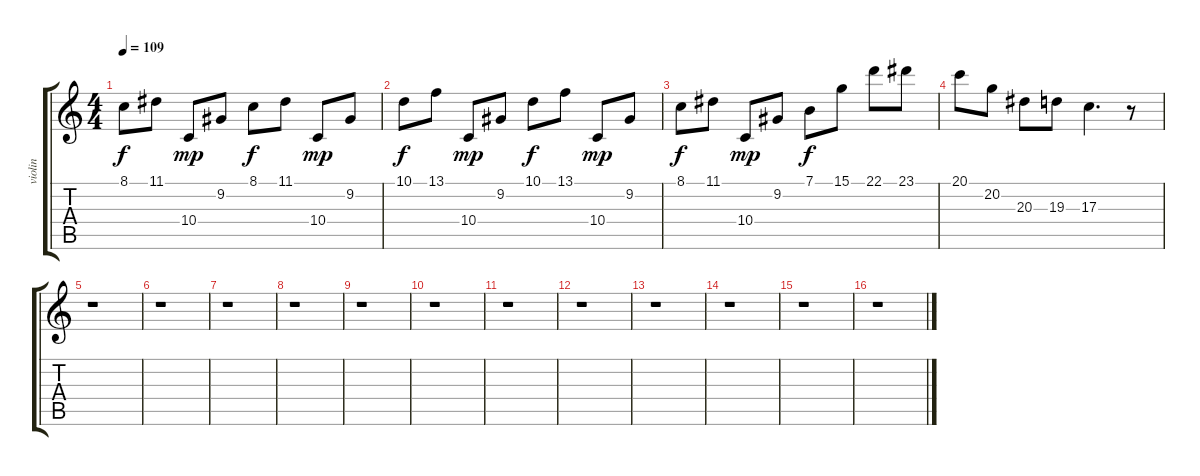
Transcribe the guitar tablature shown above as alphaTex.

\track ("violin" "violin") {instrument violin}
\staff {score tabs}
\tuning (E4 B3 G3 D3 A2 E2) {hide}
\ts (4 4)
\tempo 109
\clef g2
\ks c
8.1.8{dy f} 11.1.8 10.4.8{dy mp} 9.2.8 8.1.8{dy f} 11.1.8 10.4.8{dy mp} 9.2.8 |
10.1.8{dy f} 13.1.8 10.4.8{dy mp} 9.2.8 10.1.8{dy f} 13.1.8 10.4.8{dy mp} 9.2.8 |
8.1.8{dy f} 11.1.8 10.4.8{dy mp} 9.2.8 7.1.8{dy f} 15.1.8 22.1.8 23.1.8 |
20.1.8 20.2.8 20.3.8 19.3.8 17.3.4{d} r.8 |
r.1 |
r.1 |
r.1 |
r.1 |
r.1 |
r.1 |
r.1 |
r.1 |
r.1 |
r.1 |
r.1 |
r.1
